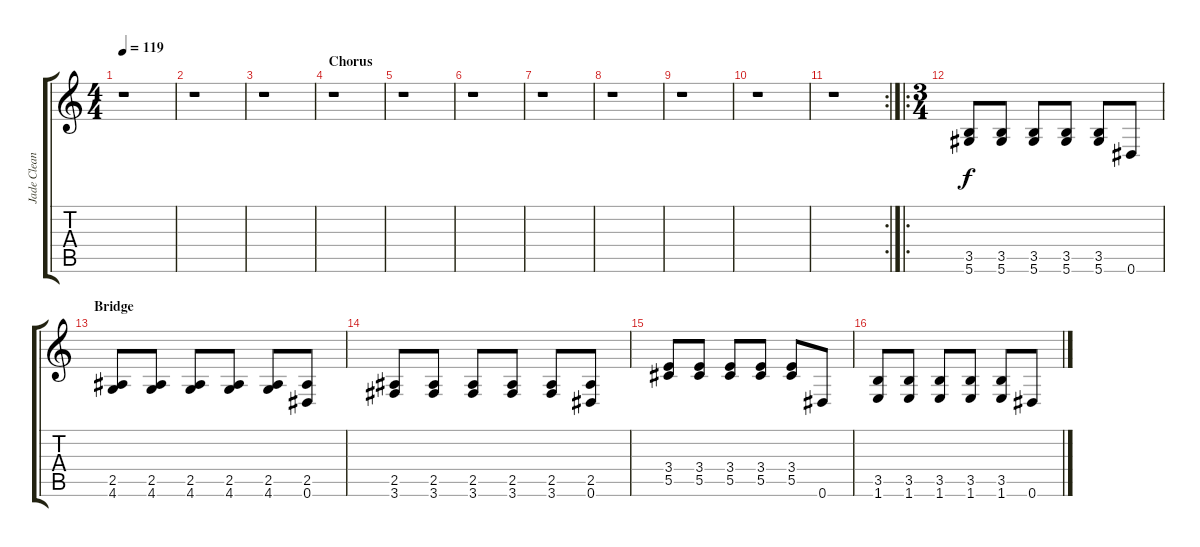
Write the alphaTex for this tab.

\track ("Jade Clean" "Jade Clean") {instrument electricguitarjazz}
\staff {score tabs}
\tuning (Eb4 Bb3 Gb3 Db3 Ab2 Eb2) {hide}
\ts (4 4)
\tempo 119
\clef g2
\ks c
r.1{dy f} |
r.1 |
r.1 |
\section ("" "Chorus")
r.1 |
r.1 |
r.1 |
r.1 |
r.1 |
r.1 |
r.1 |
\rc 2
r.1 |
\ro
\ts (3 4)
(3.5 5.6).8{instrument acousticguitarsteel} (3.5 5.6).8 (3.5 5.6).8 (3.5 5.6).8 (3.5 5.6).8 0.6.8 |
\section ("" "Bridge")
(2.5 4.6).8{instrument acousticguitarsteel} (2.5 4.6).8 (2.5 4.6).8 (2.5 4.6).8 (2.5 4.6).8 (2.5 0.6).8 |
(2.5 3.6).8{instrument acousticguitarsteel} (2.5 3.6).8 (2.5 3.6).8 (2.5 3.6).8 (2.5 3.6).8 (2.5 0.6).8 |
(3.4 5.5).8{instrument acousticguitarsteel} (3.4 5.5).8 (3.4 5.5).8 (3.4 5.5).8 (3.4 5.5).8 0.6.8 |
(3.5 1.6).8{instrument acousticguitarsteel} (3.5 1.6).8 (3.5 1.6).8 (3.5 1.6).8 (3.5 1.6).8 0.6.8
